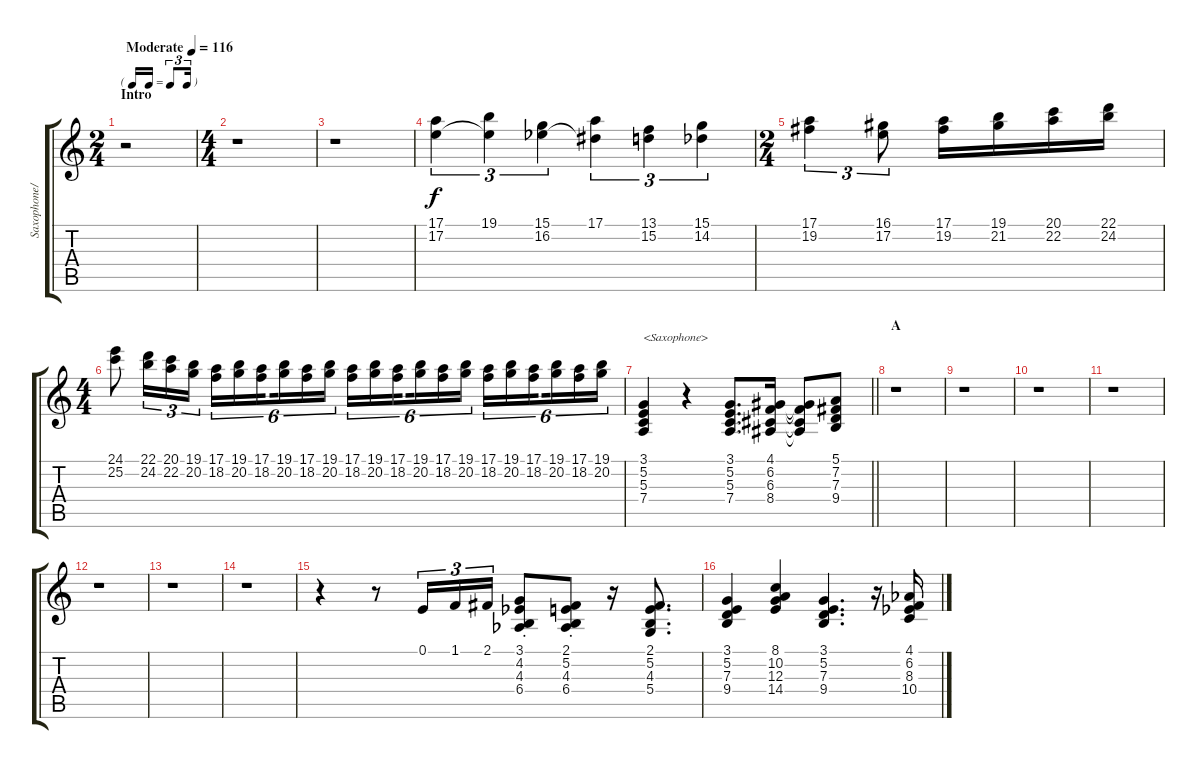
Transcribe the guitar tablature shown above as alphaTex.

\track ("Saxophone/Flute" "Saxophone/") {instrument flute}
\staff {score tabs}
\tuning (E4 B3 G3 D3 A2 E2) {hide}
\ts (2 4)
\tf triplet16th
\section ("" "Intro")
\tempo (116 "Moderate")
\clef g2
\ks c
r.2{dy f instrument flute} |
\ts (4 4)
r.1 |
r.1 |
(17.1 17.2).4{tu (3 2)} (19.1 17.2{t}).4{tu (3 2)} (15.1 16.2{acc b}).4{tu (3 2)} (17.1 16.2{t}).4{tu (3 2)} (13.1 15.2).4{tu (3 2)} (15.1 14.2{acc b}).4{tu (3 2)} |
\ts (2 4)
(17.1 19.2).4{tu (3 2)} (16.1 17.2).8{tu (3 2)} (17.1 19.2).16 (19.1 21.2).16 (20.1 22.2).16 (22.1 24.2).16 |
\ts (4 4)
(24.1 25.2).8 (22.1 24.2).16{tu (3 2)} (20.1 22.2).16{tu (3 2)} (19.1 20.2).16{tu (3 2)} (17.1 18.2).16{tu (6 4)} (19.1 20.2).16{tu (6 4)} (17.1 18.2).16{tu (6 4) beam splitsecondary} (19.1 20.2).16{tu (6 4)} (17.1 18.2).16{tu (6 4)} (19.1 20.2).16{tu (6 4)} (17.1 18.2).16{tu (6 4)} (19.1 20.2).16{tu (6 4)} (17.1 18.2).16{tu (6 4) beam splitsecondary} (19.1 20.2).16{tu (6 4)} (17.1 18.2).16{tu (6 4)} (19.1 20.2).16{tu (6 4)} (17.1 18.2).16{tu (6 4)} (19.1 20.2).16{tu (6 4)} (17.1 18.2).16{tu (6 4) beam splitsecondary} (19.1 20.2).16{tu (6 4)} (17.1 18.2).16{tu (6 4)} (19.1 20.2).16{tu (6 4)} |
\barLineRight lightlight
(3.1 5.2 5.3 7.4).4{txt "<Saxophone>" instrument altosax} r.4 (3.1 5.2 5.3 7.4).8{d} (4.1 6.2 6.3 8.4).16 (4.1{t} 6.2{t} 6.3{t} 8.4{t}).8 (5.1 7.2 7.3 9.4).8 |
\section ("" "A")
r.1 |
r.1 |
r.1 |
r.1 |
r.1 |
r.1 |
r.1 |
r.4 r.8 0.1.16{tu (3 2)} 1.1.16{tu (3 2)} 2.1.16{tu (3 2)} (3.1{st} 4.2{st acc b} 4.3{st} 6.4{st acc b}).8 (2.1{st} 5.2{st} 4.3{st} 6.4{st acc b}).8 r.16 (2.1 5.2 4.3 5.4).8{d} |
(3.1 5.2 7.3 9.4).4 (8.1 10.2 12.3 14.4).4 (3.1 5.2 7.3 9.4).4{d} r.16 (4.1{acc b} 6.2 8.3{acc b} 10.4).16
